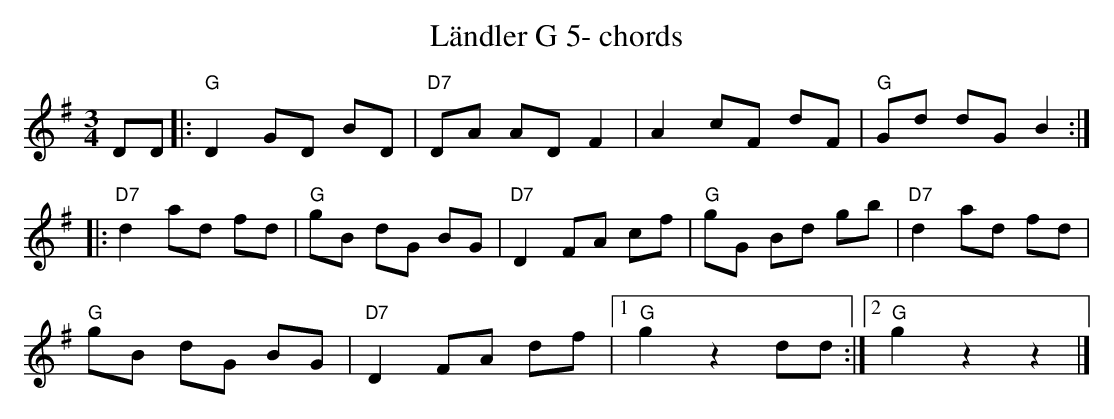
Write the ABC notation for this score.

X:1
T:L\"andler G 5- chords
M:3/4
L:1/8
K:Gmaj%%MIDI gchordon
DD |: "G"D2 GD BD | "D7"DA AD F2 | A2 cF dF | "G"Gd dG B2 ::
"D7"d2 ad fd | "G"gB dG BG | "D7"D2 FA cf | "G"gG Bd gb | "D7"d2 ad fd |
"G"gB dG BG | "D7"D2 FA df |1 "G"g2z2dd :|2 "G"g2z2z2 |]
